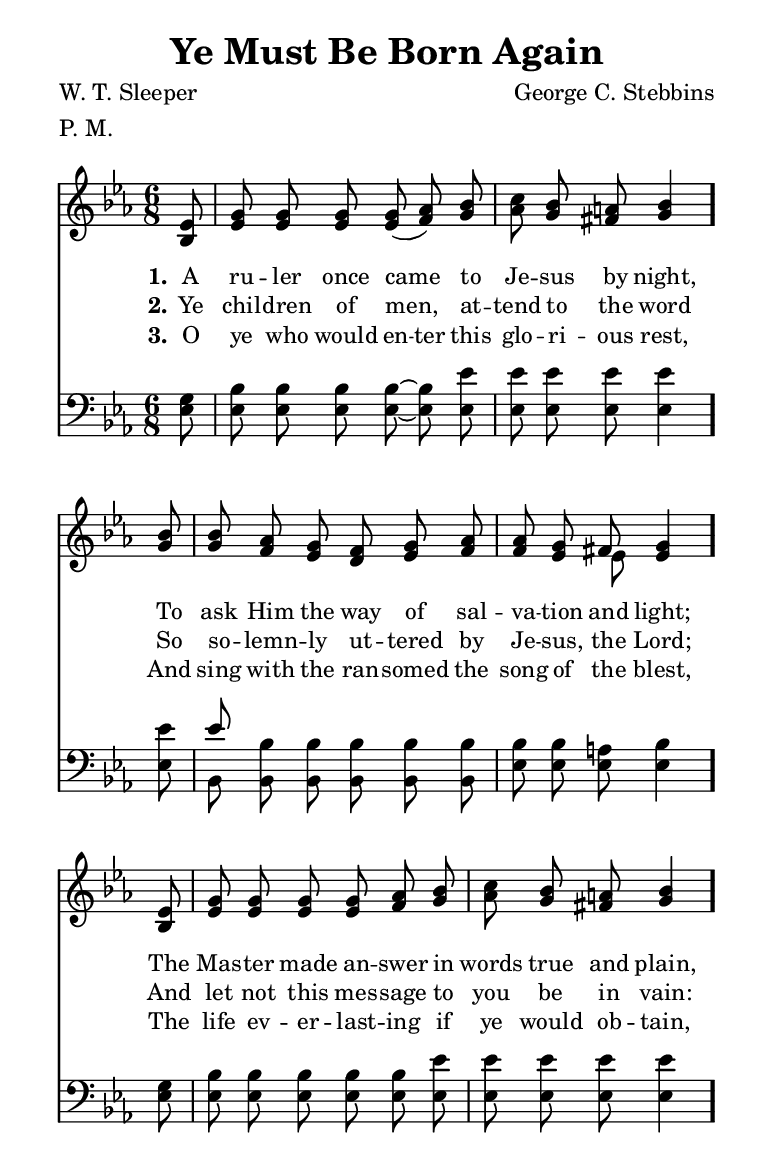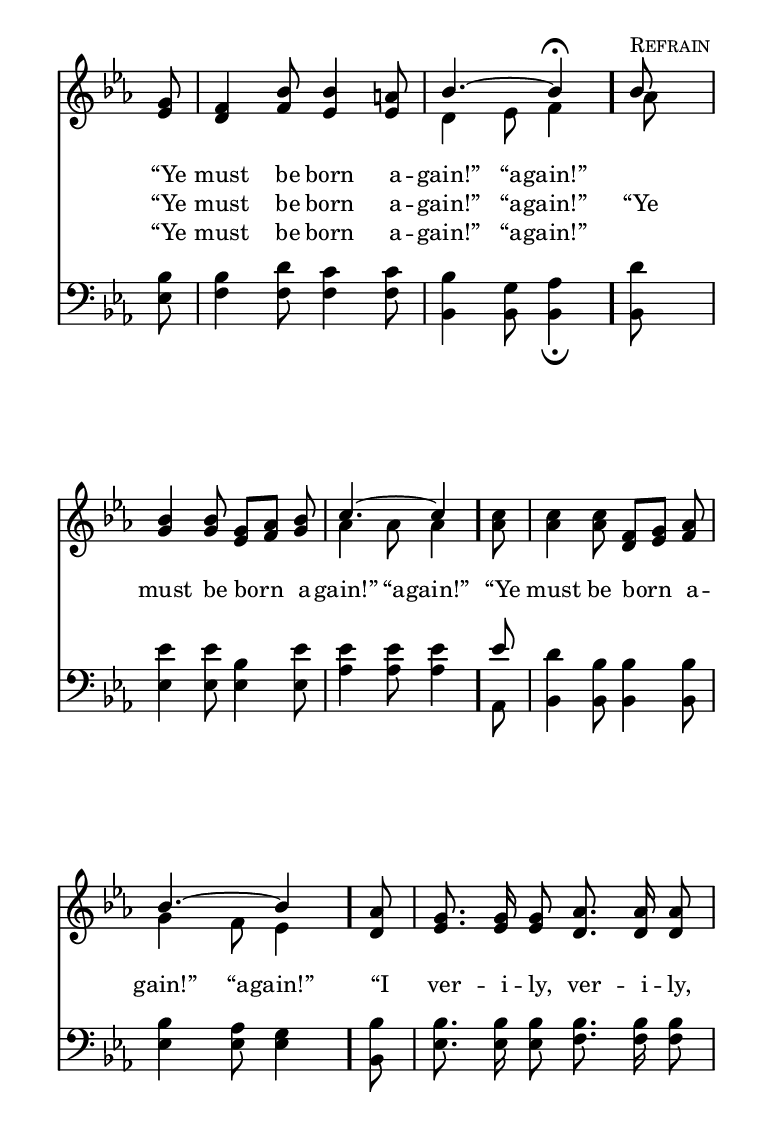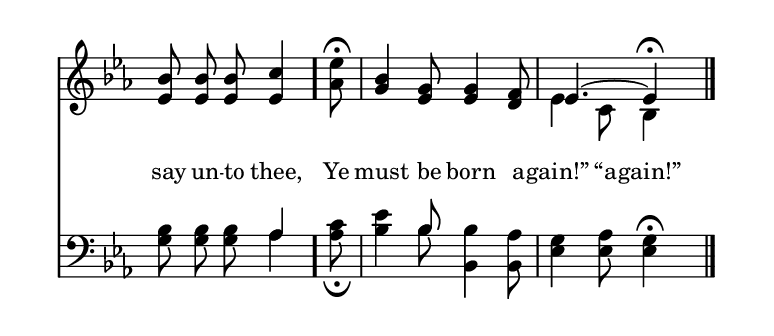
\include "common/global.ily"
\paper {
  \include "common/paper.ily"
  ragged-last-bottom = ##t
  systems-per-page = #(cond (is-eogsized 5) (#t #f))
  system-count = #(cond (is-eogsized 7) (#t #f))
}

\header{
  hymnnumber = "142"
  title = "Ye Must Be Born Again"
  tunename = ""
  meter = "P. M."
  poet = "W. T. Sleeper"
  composer = "George C. Stebbins"
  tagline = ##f
}

ta = { \tempo 8=140 }
tb = { \tempo 8=70 }

global = {
  \include "common/overrides.ily"
  \override Staff.TimeSignature.style = #'numbered
  \time 6/8
  \override Score.MetronomeMark.transparent = ##t % hide all fermata changes too
  \ta
  \key ees \major
  \partial 8
  \autoBeamOff
}

notesSoprano = {
\global
\relative c' {

  ees8 | g g g g( aes) bes | c bes a bes4 \eogbreak
  bes8 | bes aes g f g aes | aes g fis g4 \eogbreak
  ees8 | g g g g aes bes | c bes a bes4 \eogbreak
  g8 | f4 bes8 bes4 a8 | bes4. ~ \tb bes4 \fermata \ta

  << s^\markup { \small \caps "Refrain" }
  { bes8 | bes4 bes8 g8[ aes] bes | c4. ~ c4 } >>
  c8 | c4 c8 f,8[ g] aes | bes4. ~ bes4
  aes8 | g8. g16 g8 aes8. aes16 aes8 | bes bes bes c4
  \tb ees8 \fermata \ta | bes4 g8 g4 f8 | ees4. ~ \tb ees4 \fermata \ta

  \bar "|."

}
}

notesAlto = {
\global
\relative e' {

  bes8 | ees ees ees ees( f) g | aes g fis g4
  g8 | g f ees d ees f | f ees ees ees4
  bes8 | ees ees ees ees f g | aes g fis g4
  ees8 | d4 f8 ees4 ees8 | d4 ees8 f4

  aes8 | g4 g8 ees[ f] g | aes4 aes8 aes4
  aes8 | aes4 aes8 d,[ ees] f | g4 f8 ees4
  d8 | ees8. ees16 ees8 d8. d16 d8 | ees ees ees ees4
  aes8 | g4 ees8 ees4 d8 | ees4 c8 bes4

}
}

notesTenor = {
\global
\relative a {

  g8 | bes bes bes bes ~ bes ees | ees ees ees ees4
  ees8 | ees bes bes bes bes bes | bes bes a bes4
  g8 | bes bes bes bes bes ees | ees ees ees ees4
  bes8 | bes4 d8 c4 c8 | bes4 g8 aes4

  d8 | ees4 ees8 bes4 ees8 | ees4 ees8 ees4
  ees8 | d4 bes8 bes4 bes8 | bes4 aes8 g4
  bes8 | bes8. bes16 bes8 bes8. bes16 bes8 | bes bes bes aes4
  c8 | ees4 bes8 bes4 aes8 | g4 aes8 g4

}
}

notesBass = {
\global
\relative f {

  ees8 | ees ees ees ees ~ ees ees | ees ees ees ees4
  ees8 | bes bes bes bes bes bes | ees ees ees ees4
  ees8 | ees ees ees ees ees ees | ees ees ees ees4
  ees8 | f4 f8 f4 f8 | bes,4 bes8 bes4_\fermata

  bes8 | ees4 ees8 ees4 ees8 | aes4 aes8 aes4
  aes,8 | bes4 bes8 bes4 bes8 | ees4 ees8 ees4
  bes8 | ees8. ees16 ees8 f8. f16 f8 | g g g aes4
  aes8_\fermata | bes4 bes8 bes,4 bes8 | ees4 ees8 ees4 \fermata

}
}

Refrain = \lyricmode {

“Ye must be born a -- gain!” %{HIDE>%} “a -- gain!” %{<HIDE%} \bar "."
“Ye must be born a -- gain!” %{HIDE>%} “a -- gain!” %{<HIDE%} \bar "."
“I ver -- i -- ly, ver -- i -- ly, say un -- to thee, \bar "."
Ye must be born a -- gain!” %{HIDE>%} “a -- gain!” %{<HIDE%} \bar "."

}

wordsA = \lyricmode {
\set stanza = "1."

A ru -- ler once came to Je -- sus by night, \bar "."
To ask Him the way of sal -- va -- tion and light; \bar "."
The Mas -- ter made an -- swer in words true and plain, \bar "."
“Ye must be born a -- gain!” %{HIDE>%} “a -- gain!” %{<HIDE%} \bar "."

}

wordsB = \lyricmode {
\set stanza = "2."

Ye chil -- dren of men, at -- tend to the word
So so -- lemn -- ly ut -- tered by Je -- sus, the Lord;
And let not this mes -- sage to you be in vain:
“Ye must be born a -- gain!” %{HIDE>%} “a -- gain!” %{<HIDE%}

\Refrain

}

wordsC = \lyricmode {
\set stanza = "3."

O ye who would { \mon } en -- ter { \moff } this glo -- ri -- ous rest,
And sing with the ran -- somed the song of the blest,
The life ev -- er -- last -- ing if ye would ob -- tain,
“Ye must be born a -- gain!” %{HIDE>%} “a -- gain!” %{<HIDE%}

}

\score {
  \context ChoirStaff <<
    \context Staff = upper <<
      \set Staff.autoBeaming = ##f
      \set ChoirStaff.systemStartDelimiter = #'SystemStartBar
      \set ChoirStaff.printPartCombineTexts = ##f
      \partcombine #'(2 . 9) \notesSoprano \notesAlto
      \context NullVoice = sopranos { \voiceOne << \notesSoprano >> }
      \context NullVoice = altos { \voiceTwo << \notesAlto >> }
      \context Lyrics = one   \lyricsto altos \wordsA
      \context Lyrics = two   \lyricsto altos \wordsB
      \context Lyrics = three \lyricsto altos \wordsC
    >>
    \context Staff = men <<
      \set Staff.autoBeaming = ##f
      \clef bass
      \set ChoirStaff.printPartCombineTexts = ##f
      \partcombine #'(2 . 9) \notesTenor \notesBass
      \context NullVoice = tenors { \voiceOne << \notesTenor >> }
      \context NullVoice = basses { \voiceTwo << \notesBass >> }
    >>
  >>
  \layout {
    \include "common/layout.ily"
  }
  \midi{
    \include "common/midi.ily"
  }
}

\version "2.19.49"  % necessary for upgrading to future LilyPond versions.

% vi:set et ts=2 sw=2 ai nocindent syntax=lilypond:
